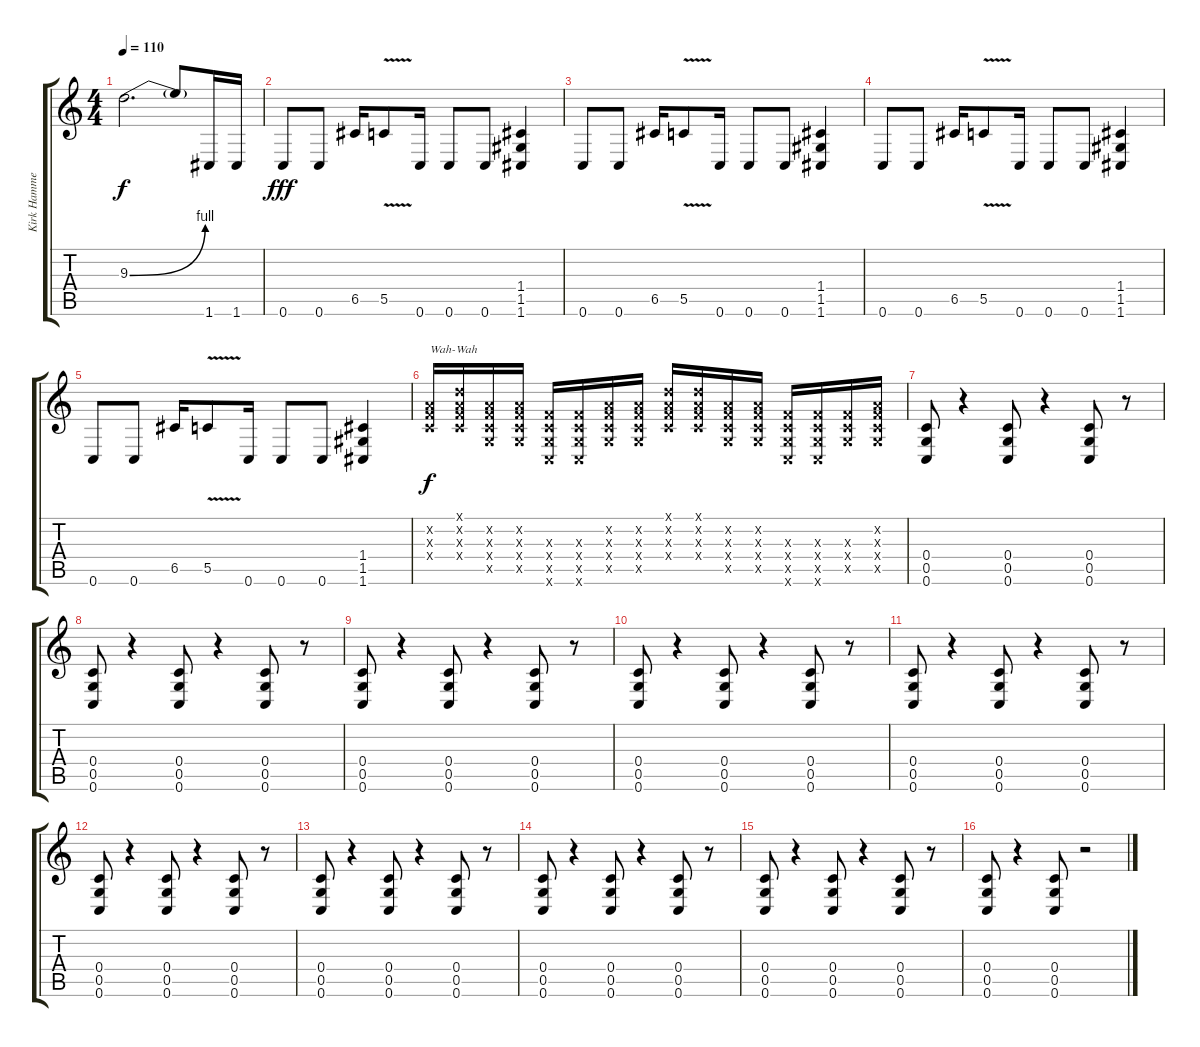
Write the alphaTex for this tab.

\track ("Kirk Hammet" "Kirk Hamme") {instrument distortionguitar}
\staff {score tabs}
\tuning (D4 A3 F3 C3 G2 C2) {hide}
\ts (4 4)
\tempo 110
\clef g2
\ks c
9.3{be (bend 0 0 60 4)}.2{d dy f} 9.3{t}.8 1.6.16 1.6.16 |
0.6.8{dy fff} 0.6.8 6.5.16 5.5{v}.8 0.6.16 0.6.8 0.6.8 (1.4 1.5 1.6).4 |
0.6.8 0.6.8 6.5.16 5.5{v}.8 0.6.16 0.6.8 0.6.8 (1.4 1.5 1.6).4 |
0.6.8 0.6.8 6.5.16 5.5{v}.8 0.6.16 0.6.8 0.6.8 (1.4 1.5 1.6).4 |
0.6.8 0.6.8 6.5.16 5.5{v}.8 0.6.16 0.6.8 0.6.8 (1.4 1.5 1.6).4 |
(0.2{x} 0.3{x} 0.4{x}).16{txt "Wah-Wah" dy f} (0.1{x} 0.2{x} 0.3{x} 0.4{x}).16 (0.2{x} 0.3{x} 0.4{x} 0.5{x}).16 (0.2{x} 0.3{x} 0.4{x} 0.5{x}).16 (0.3{x} 0.4{x} 0.5{x} 0.6{x}).16 (0.3{x} 0.4{x} 0.5{x} 0.6{x}).16 (0.2{x} 0.3{x} 0.4{x} 0.5{x}).16 (0.2{x} 0.3{x} 0.4{x} 0.5{x}).16 (0.1{x} 0.2{x} 0.3{x} 0.4{x}).16 (0.1{x} 0.2{x} 0.3{x} 0.4{x}).16 (0.2{x} 0.3{x} 0.4{x} 0.5{x}).16 (0.2{x} 0.3{x} 0.4{x} 0.5{x}).16 (0.3{x} 0.4{x} 0.5{x} 0.6{x}).16 (0.3{x} 0.4{x} 0.5{x} 0.6{x}).16 (0.3{x} 0.4{x} 0.5{x}).16 (0.2{x} 0.3{x} 0.4{x} 0.5{x}).16 |
(0.4 0.5 0.6).8 r.4 (0.4 0.5 0.6).8 r.4 (0.4 0.5 0.6).8 r.8 |
(0.4 0.5 0.6).8 r.4 (0.4 0.5 0.6).8 r.4 (0.4 0.5 0.6).8 r.8 |
(0.4 0.5 0.6).8 r.4 (0.4 0.5 0.6).8 r.4 (0.4 0.5 0.6).8 r.8 |
(0.4 0.5 0.6).8 r.4 (0.4 0.5 0.6).8 r.4 (0.4 0.5 0.6).8 r.8 |
(0.4 0.5 0.6).8 r.4 (0.4 0.5 0.6).8 r.4 (0.4 0.5 0.6).8 r.8 |
(0.4 0.5 0.6).8 r.4 (0.4 0.5 0.6).8 r.4 (0.4 0.5 0.6).8 r.8 |
(0.4 0.5 0.6).8 r.4 (0.4 0.5 0.6).8 r.4 (0.4 0.5 0.6).8 r.8 |
(0.4 0.5 0.6).8 r.4 (0.4 0.5 0.6).8 r.4 (0.4 0.5 0.6).8 r.8 |
(0.4 0.5 0.6).8 r.4 (0.4 0.5 0.6).8 r.4 (0.4 0.5 0.6).8 r.8 |
(0.4 0.5 0.6).8 r.4 (0.4 0.5 0.6).8 r.2
